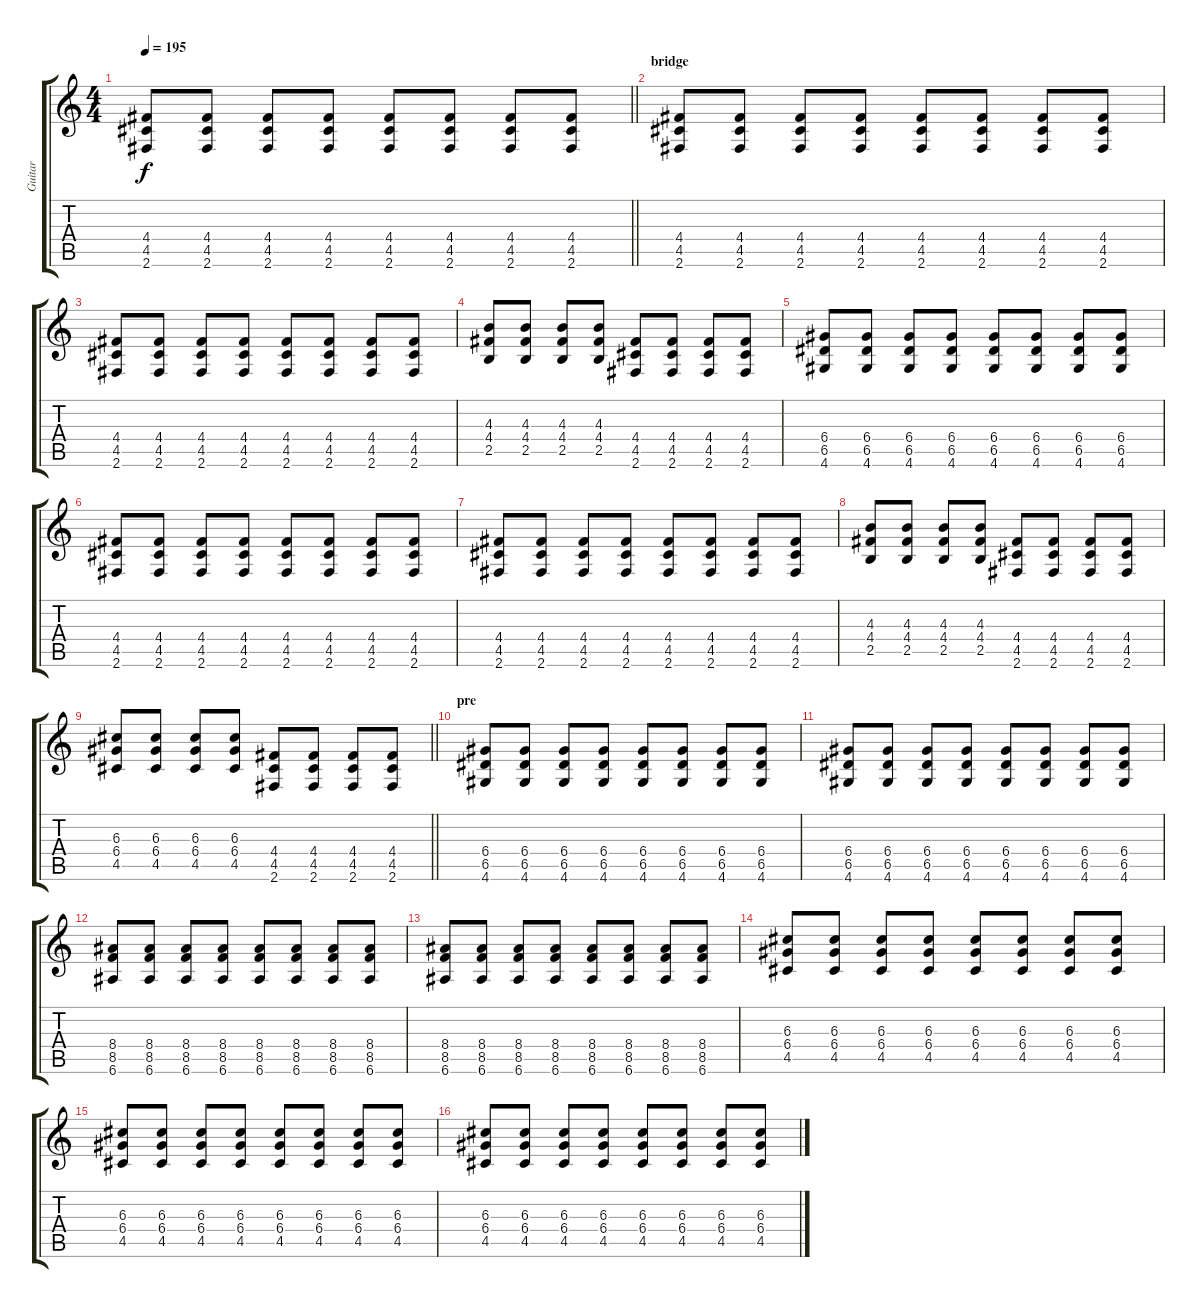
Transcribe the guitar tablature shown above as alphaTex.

\track ("Guitar" "Guitar") {instrument distortionguitar}
\staff {score tabs}
\tuning (E4 B3 G3 D3 A2 E2) {hide}
\ts (4 4)
\tempo 195
\clef g2
\barLineRight lightlight
\ks c
(4.4 4.5 2.6).8{dy f} (4.4 4.5 2.6).8 (4.4 4.5 2.6).8 (4.4 4.5 2.6).8 (4.4 4.5 2.6).8 (4.4 4.5 2.6).8 (4.4 4.5 2.6).8 (4.4 4.5 2.6).8 |
\section ("" "bridge")
(4.4 4.5 2.6).8 (4.4 4.5 2.6).8 (4.4 4.5 2.6).8 (4.4 4.5 2.6).8 (4.4 4.5 2.6).8 (4.4 4.5 2.6).8 (4.4 4.5 2.6).8 (4.4 4.5 2.6).8 |
(4.4 4.5 2.6).8 (4.4 4.5 2.6).8 (4.4 4.5 2.6).8 (4.4 4.5 2.6).8 (4.4 4.5 2.6).8 (4.4 4.5 2.6).8 (4.4 4.5 2.6).8 (4.4 4.5 2.6).8 |
(4.3 4.4 2.5).8 (4.3 4.4 2.5).8 (4.3 4.4 2.5).8 (4.3 4.4 2.5).8 (4.4 4.5 2.6).8 (4.4 4.5 2.6).8 (4.4 4.5 2.6).8 (4.4 4.5 2.6).8 |
(6.4 6.5 4.6).8 (6.4 6.5 4.6).8 (6.4 6.5 4.6).8 (6.4 6.5 4.6).8 (6.4 6.5 4.6).8 (6.4 6.5 4.6).8 (6.4 6.5 4.6).8 (6.4 6.5 4.6).8 |
(4.4 4.5 2.6).8 (4.4 4.5 2.6).8 (4.4 4.5 2.6).8 (4.4 4.5 2.6).8 (4.4 4.5 2.6).8 (4.4 4.5 2.6).8 (4.4 4.5 2.6).8 (4.4 4.5 2.6).8 |
(4.4 4.5 2.6).8 (4.4 4.5 2.6).8 (4.4 4.5 2.6).8 (4.4 4.5 2.6).8 (4.4 4.5 2.6).8 (4.4 4.5 2.6).8 (4.4 4.5 2.6).8 (4.4 4.5 2.6).8 |
(4.3 4.4 2.5).8 (4.3 4.4 2.5).8 (4.3 4.4 2.5).8 (4.3 4.4 2.5).8 (4.4 4.5 2.6).8 (4.4 4.5 2.6).8 (4.4 4.5 2.6).8 (4.4 4.5 2.6).8 |
\barLineRight lightlight
(6.3 6.4 4.5).8 (6.3 6.4 4.5).8 (6.3 6.4 4.5).8 (6.3 6.4 4.5).8 (4.4 4.5 2.6).8 (4.4 4.5 2.6).8 (4.4 4.5 2.6).8 (4.4 4.5 2.6).8 |
\section ("" "pre")
(6.4 6.5 4.6).8 (6.4 6.5 4.6).8 (6.4 6.5 4.6).8 (6.4 6.5 4.6).8 (6.4 6.5 4.6).8 (6.4 6.5 4.6).8 (6.4 6.5 4.6).8 (6.4 6.5 4.6).8 |
(6.4 6.5 4.6).8 (6.4 6.5 4.6).8 (6.4 6.5 4.6).8 (6.4 6.5 4.6).8 (6.4 6.5 4.6).8 (6.4 6.5 4.6).8 (6.4 6.5 4.6).8 (6.4 6.5 4.6).8 |
(8.4 8.5 6.6).8 (8.4 8.5 6.6).8 (8.4 8.5 6.6).8 (8.4 8.5 6.6).8 (8.4 8.5 6.6).8 (8.4 8.5 6.6).8 (8.4 8.5 6.6).8 (8.4 8.5 6.6).8 |
(8.4 8.5 6.6).8 (8.4 8.5 6.6).8 (8.4 8.5 6.6).8 (8.4 8.5 6.6).8 (8.4 8.5 6.6).8 (8.4 8.5 6.6).8 (8.4 8.5 6.6).8 (8.4 8.5 6.6).8 |
(6.3 6.4 4.5).8 (6.3 6.4 4.5).8 (6.3 6.4 4.5).8 (6.3 6.4 4.5).8 (6.3 6.4 4.5).8 (6.3 6.4 4.5).8 (6.3 6.4 4.5).8 (6.3 6.4 4.5).8 |
(6.3 6.4 4.5).8 (6.3 6.4 4.5).8 (6.3 6.4 4.5).8 (6.3 6.4 4.5).8 (6.3 6.4 4.5).8 (6.3 6.4 4.5).8 (6.3 6.4 4.5).8 (6.3 6.4 4.5).8 |
(6.3 6.4 4.5).8 (6.3 6.4 4.5).8 (6.3 6.4 4.5).8 (6.3 6.4 4.5).8 (6.3 6.4 4.5).8 (6.3 6.4 4.5).8 (6.3 6.4 4.5).8 (6.3 6.4 4.5).8
